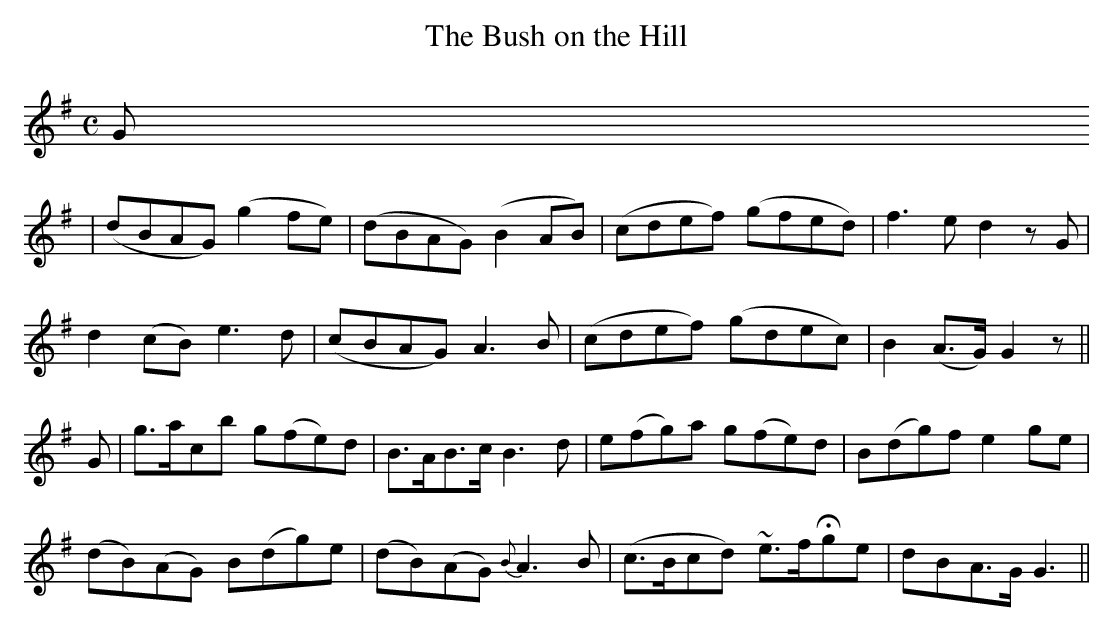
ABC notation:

X:1
T: The Bush on the Hill
M: C
L: 1/8
K: G
G
| (dBAG) (g2 fe) | (dBAG) (B2 AB) | (cdef) (gfed) | f3 e d2 z G |
d2 (cB) e3 d | (cBAG) A3 B | (cdef) (gdec) | B2 (A>G) G2 z ||
G
| g>acb g(fe)d | B>AB>c B3 d | e(fg)a g(fe)d | B(dg)f e2 ge |
(dB)(AG) B(dg)e | (dB)(AG) {B}A3 B | (c>Bcd) ~e>fHge | dBA>G G3 ||
